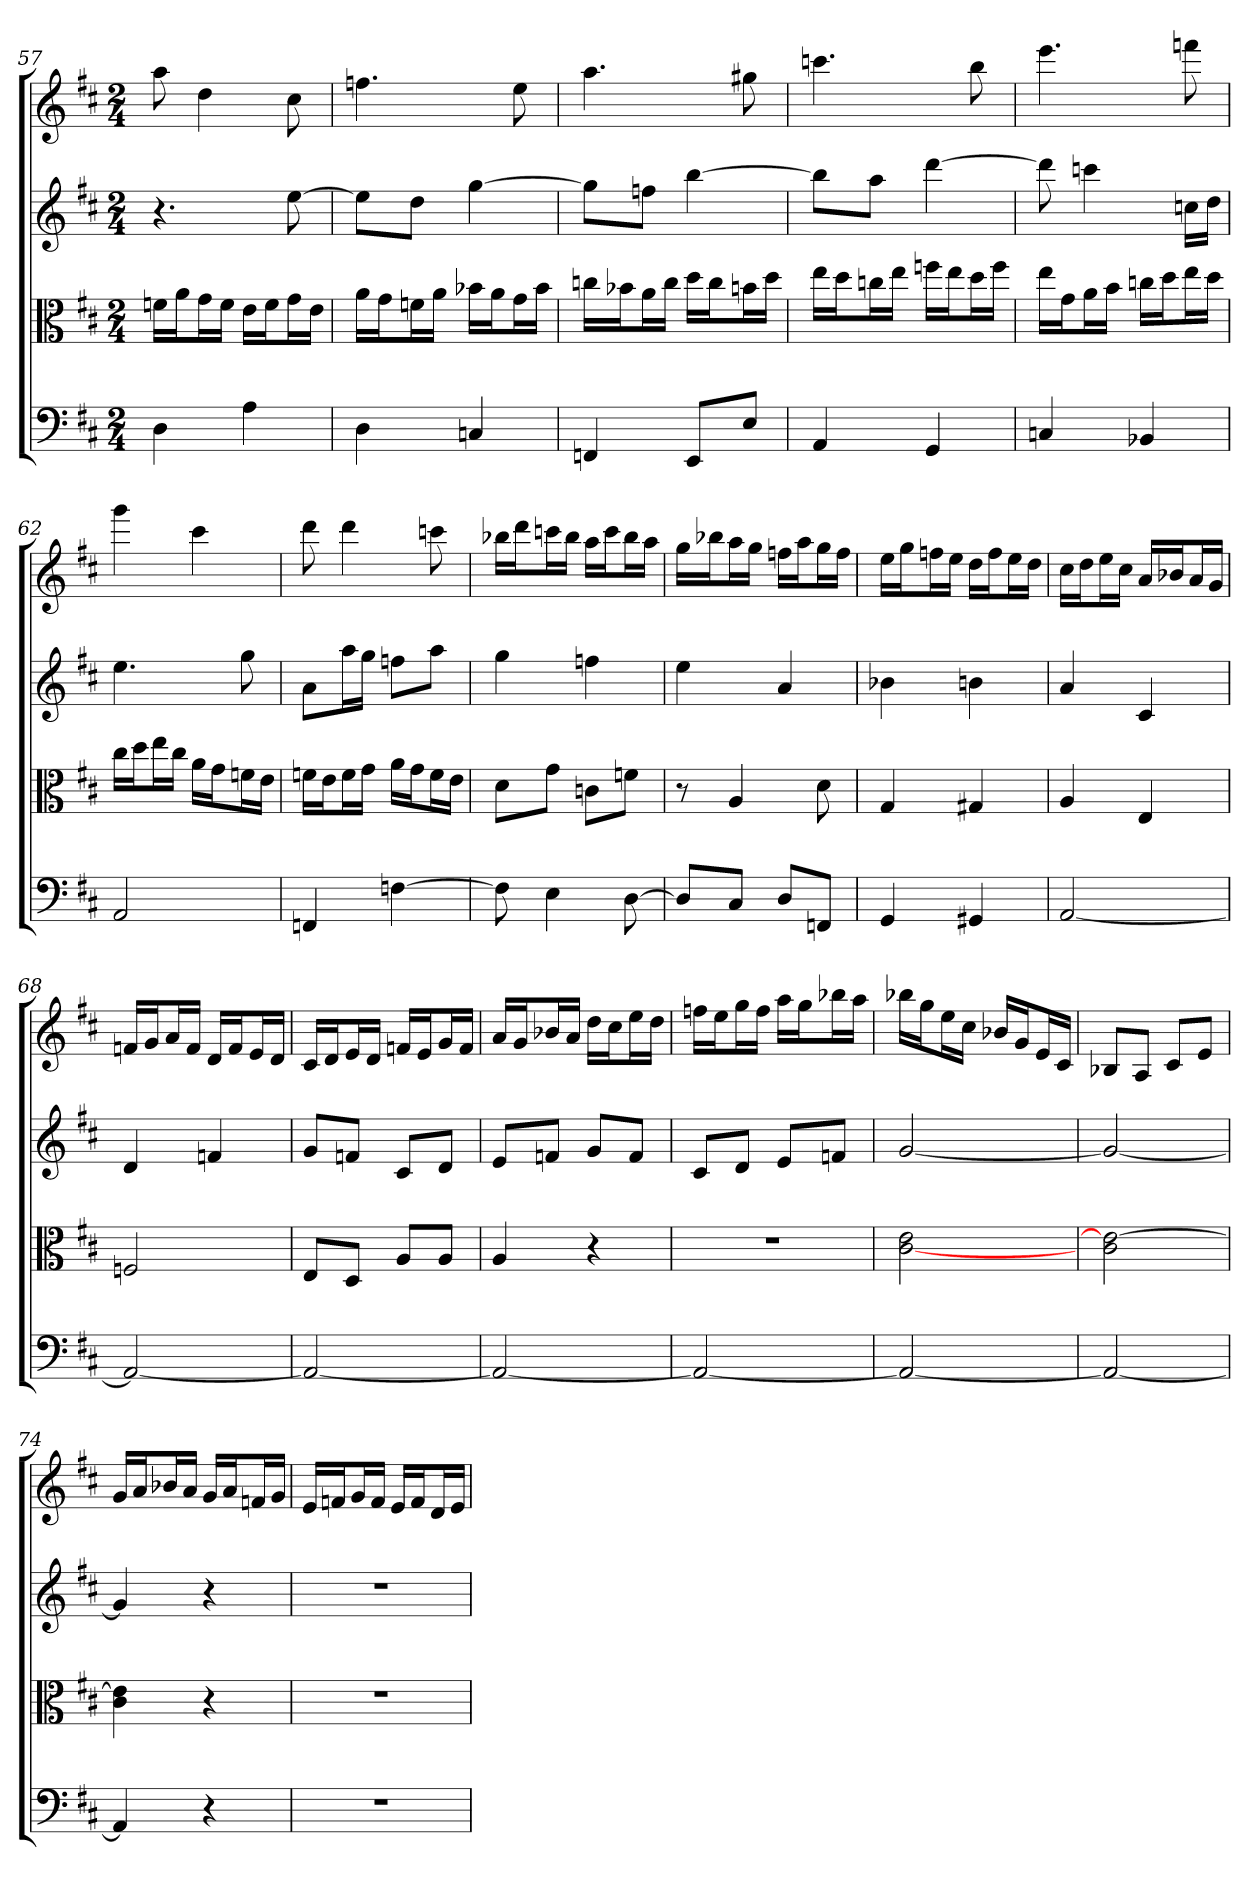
**kern	**kern	**kern	**kern
*part4	*part3	*part2	*part1
*staff4	*staff3	*staff2	*staff1
*clefF4	*clefC3	*	*
*k[f#c#]	*k[f#c#]	*k[f#c#]	*k[f#c#]
*D:	*D:	*D:	*D:
*M2/4	*M2/4	*M2/4	*M2/4
=57	=57	=57	=57
4D	16fn\LL	4.r	8aa
.	16a\J	.	.
.	16g\L	.	4dd
.	16f\JJ	.	.
4A	16e\LL	.	.
.	16f\J	.	.
.	16g\L	[8ee	8cc#
.	16e\JJ	.	.
=58	=58	=58	=58
4D	16a\LL	8eeL]	4.ffn
.	16g\J	.	.
.	16fn\L	8ddJ	.
.	16a\JJ	.	.
4Cn	16b-X\LL	[4gg	.
.	16a\J	.	.
.	16g\L	.	8ee
.	16b-\JJ	.	.
=59	=59	=59	=59
4FFn	16ccn\LL	8ggL]	4.aa
.	16b-X\J	.	.
.	16a\L	8ffnJ	.
.	16cc\JJ	.	.
8EE/L	16dd\LL	[4bb	.
.	16cc\J	.	.
8E/J	16bn\L	.	8gg#X
.	16dd\JJ	.	.
=60	=60	=60	=60
4AA	16ee\LL	8bbL]	4.cccn
.	16dd\J	.	.
.	16ccn\L	8aaJ	.
.	16ee\JJ	.	.
4GG	16ffn\LL	[4ddd	.
.	16ee\J	.	.
.	16dd\L	.	8bb
.	16ff\JJ	.	.
=61	=61	=61	=61
4Cn	16ee\LL	8ddd]	4.eee
.	16g\J	.	.
.	16a\L	4cccn	.
.	16b\JJ	.	.
4BB-X	16ccn\LL	.	.
.	16dd\J	.	.
.	16ee\L	16ccnLL	8fffn
.	16dd\JJ	16ddJJ	.
=62	=62	=62	=62
2AA	16cc#\LL	4.ee	4ggg
.	16dd\J	.	.
.	16ee\L	.	.
.	16cc#\JJ	.	.
.	16a\LL	.	4ccc#
.	16g\J	.	.
.	16fn\L	8gg	.
.	16e\JJ	.	.
=63	=63	=63	=63
4FFn	16fn\LL	8aL	8ddd
.	16e\J	.	.
.	16f\L	16aaL	4ddd
.	16g\JJ	16ggJJ	.
[4Fn	16a\LL	8ffnL	.
.	16g\J	.	.
.	16f\L	8aaJ	8cccn
.	16e\JJ	.	.
=64	=64	=64	=64
8F]	8d\L	4gg	16bb-XLL
.	.	.	16dddJ
4E	8g\J	.	16cccnL
.	.	.	16bb-JJ
.	8cn\L	4ffn	16aaLL
.	.	.	16cccJ
[8D	8fn\J	.	16bb-L
.	.	.	16aaJJ
=65	=65	=65	=65
8D/L]	8r	4ee	16ggLL
.	.	.	16bb-XJ
8C#/J	4A	.	16aaL
.	.	.	16ggJJ
8D/L	.	4a	16ffnLL
.	.	.	16aaJ
8FFn/J	8d	.	16ggL
.	.	.	16ffJJ
=66	=66	=66	=66
4GG	4G	4b-X	16eeLL
.	.	.	16ggJ
.	.	.	16ffnL
.	.	.	16eeJJ
4GG#X	4G#X	4bn	16ddLL
.	.	.	16ffJ
.	.	.	16eeL
.	.	.	16ddJJ
=67	=67	=67	=67
[2AA	4A	4a	16cc#LL
.	.	.	16ddJ
.	.	.	16eeL
.	.	.	16cc#JJ
.	4E	4c#	16aLL
.	.	.	16b-XJ
.	.	.	16aL
.	.	.	16gJJ
=68	=68	=68	=68
2AA_	2Fn	4d	16fnLL
.	.	.	16gJ
.	.	.	16aL
.	.	.	16fJJ
.	.	4fn	16dLL
.	.	.	16fJ
.	.	.	16eL
.	.	.	16dJJ
=69	=69	=69	=69
2AA_	8E/L	8gL	16c#LL
.	.	.	16dJ
.	8D/J	8fnJ	16eL
.	.	.	16dJJ
.	8A/L	8c#L	16fnLL
.	.	.	16eJ
.	8A/J	8dJ	16gL
.	.	.	16fJJ
=70	=70	=70	=70
2AA_	4A	8eL	16aLL
.	.	.	16gJ
.	.	8fnJ	16b-XL
.	.	.	16aJJ
.	4r	8gL	16ddLL
.	.	.	16cc#J
.	.	8fJ	16eeL
.	.	.	16ddJJ
=71	=71	=71	=71
2AA_	2r	8c#L	16ffnLL
.	.	.	16eeJ
.	.	8dJ	16ggL
.	.	.	16ffJJ
.	.	8eL	16aaLL
.	.	.	16ggJ
.	.	8fnJ	16bb-XL
.	.	.	16aaJJ
=72	=72	=72	=72
2AA_	[2c# 2e	[2g	16bb-XLL
.	.	.	16ggJ
.	.	.	16eeL
.	.	.	16cc#JJ
.	.	.	16b-XLL
.	.	.	16gJ
.	.	.	16eL
.	.	.	16c#JJ
=73	=73	=73	=73
2AA_	2c# 2e_	2g_	8B-XL
.	.	.	8AJ
.	.	.	8c#L
.	.	.	8eJ
=74	=74	=74	=74
4AA]	4c# 4e]	4g]	16gLL
.	.	.	16aJ
.	.	.	16b-XL
.	.	.	16aJJ
4r	4r	4r	16gLL
.	.	.	16aJ
.	.	.	16fnL
.	.	.	16gJJ
=75	=75	=75	=75
2r	2r	2r	16eLL
.	.	.	16fnJ
.	.	.	16gL
.	.	.	16fJJ
.	.	.	16eLL
.	.	.	16fJ
.	.	.	16dL
.	.	.	16eJJ
=	=	=	=
*-	*-	*-	*-
